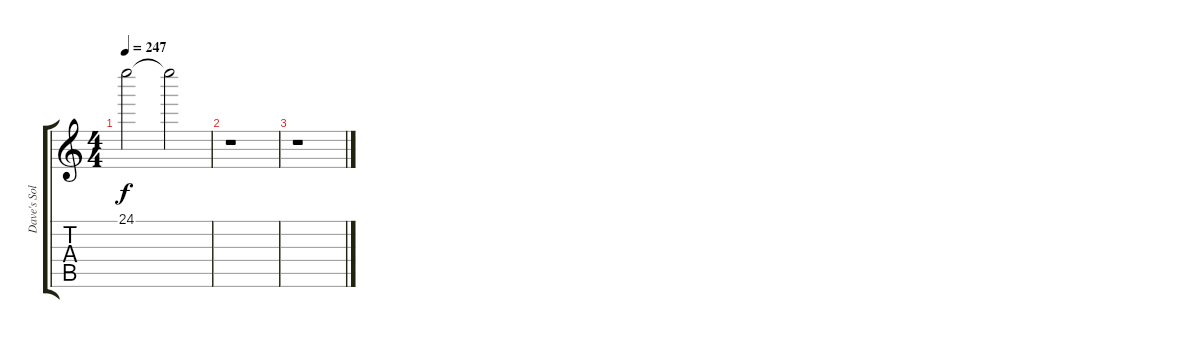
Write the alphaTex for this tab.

\track ("Dave's Solo (2nd Lead Guitar)" "Dave's Sol") {instrument overdrivenguitar}
\staff {score tabs}
\tuning (E4 B3 G3 D3 A2 E2) {hide}
\ts (4 4)
\tempo 247
\clef g2
\ks c
24.1{t}.2{dy f} 24.1{t}.2 |
r.1 |
r.1
